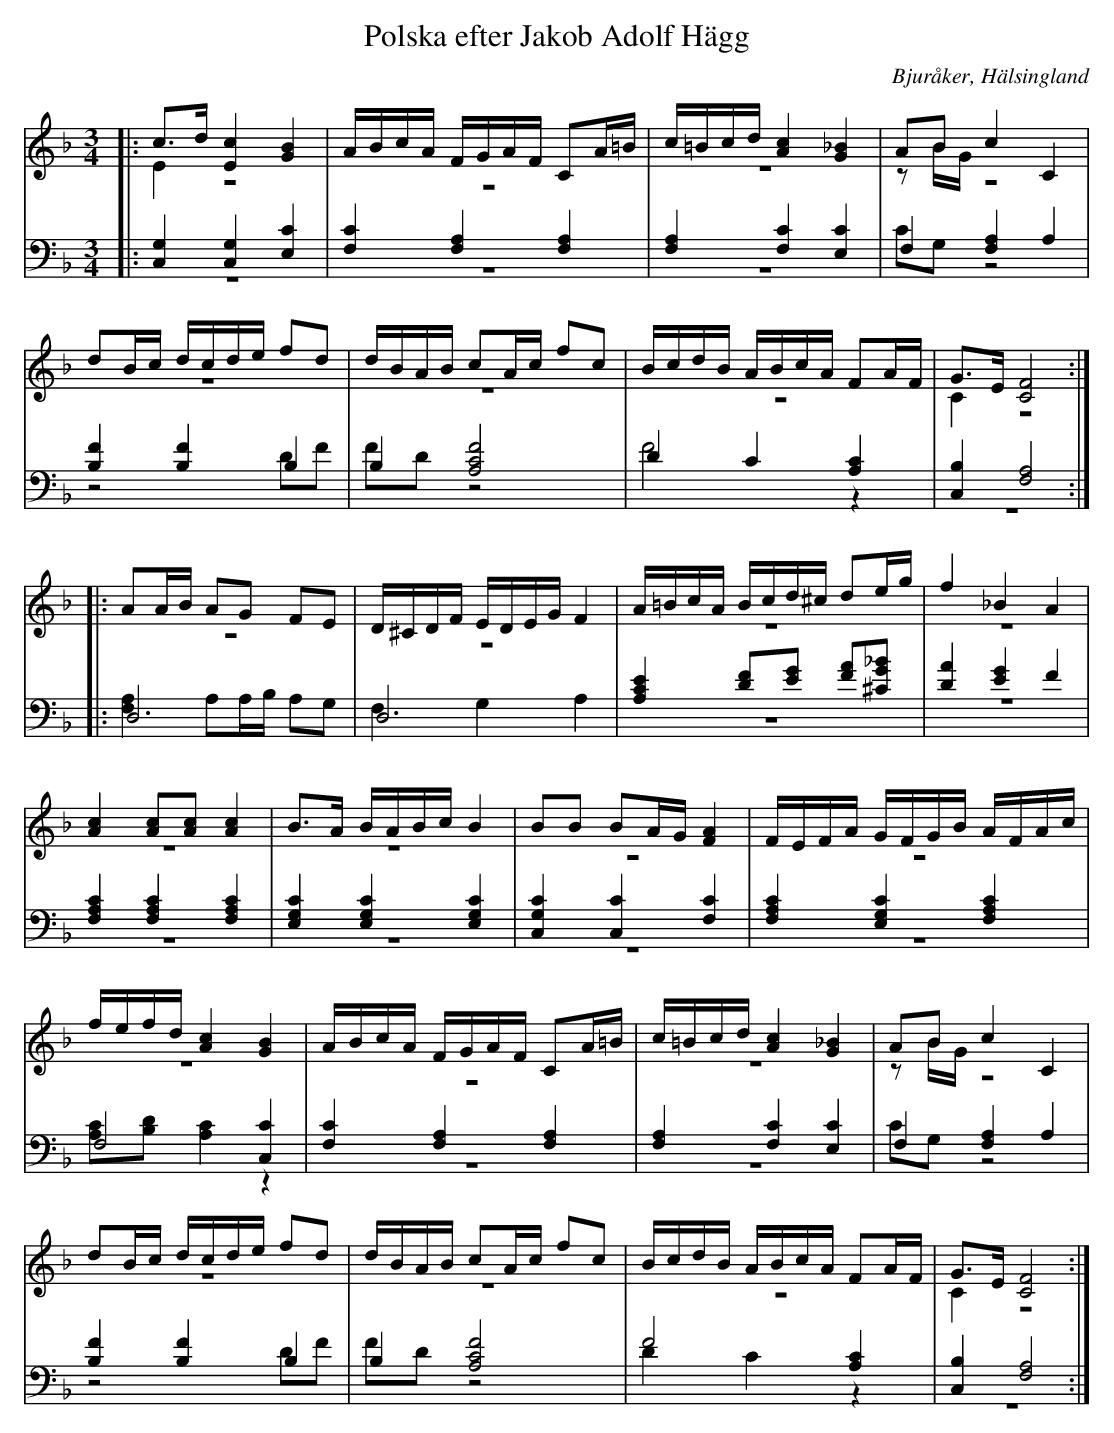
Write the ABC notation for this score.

X:1
T: Polska efter Jakob Adolf Hägg
O: Bjuråker, Hälsingland
M: 3/4
L: 1/16
K: F
V:1
V:2 merge
V:3
V:4 merge
V:1
|: c2>d2 [E4c4] [G4B4]|ABcA FGAF C2A=B|c=Bcd [A4c4] [G4_B4]|A2B2 c4 C4 |
d2Bc dcde f2d2|dBAB c2Ac f2c2|BcdB ABcA F2AF|G2>E2 [C8F8]:|
|:A2AB A2G2 F2E2|D^CDF EDEG F4|A=BcA Bcd^c d2eg|f4 _B4 A4 |
[A4c4] [A2c2][A2c2] [A4c4]|B2>A2 BABc B4|B2B2 B2AG [F4A4]|FEFA GFGB AFAc|
fefd [A4c4] [G4B4]|ABcA FGAF C2A=B|c=Bcd [A4c4] [G4_B4]|A2B2 c4 C4 |
d2Bc dcde f2d2|dBAB c2Ac f2c2|BcdB ABcA F2AF|G2>E2 [C8F8]:|
V:2
|:E4 z8|z12|z12|z2BG z8 |
z12|z12|z12|C4 z8:|
|:z12|z12|z12|z12 |
z12|z12|z12|z12|
z12|z12|z12|z2BG z8 |
z12|z12|z12|C4 z8:|
V:3 clef=bass
|: [C,4G,4] [C,4G,4] [E,4C4]|[F,4C4] [F,4A,4] [F,4A,4]|[F,4A,4] [F,4C4] [E,4C4]| F,4 [F,4A,4] A,4|
[B,4F4] [B,4F4] B,4|B,4 [A,8C8F8]|D4 C4 [A,4C4]|[C,4B,4] [F,8A,8]:|
|:D,12|D,12|[A,4C4E4] [D2F2][E2G2] [F2A2][^C2G2_B2]|
[D4A4] [E4G4] F4|[F,4A,4C4] [F,4A,4C4] [F,4A,4C4]|[E,4G,4C4] [E,4G,4C4] [E,4G,4C4]|[C,4G,4C4] [C,4C4] [F,4C4]|
[F,4A,4C4] [E,4G,4C4] [F,4A,4C4]|F,8 [C,4C4]|[F,4C4] [F,4A,4] [F,4A,4]|[F,4A,4] [F,4C4] [E,4C4]|
F,4 [F,4A,4] A,4|[B,4F4] [B,4F4] B,4|B,4 [A,8C8F8]|F8  [A,4C4]|[C,4B,4] [F,8A,8]:|
V:4 clef=bass
|:z12|z12|z12|C2G,2 z8 |
z8 D2F2|F2D2 z8|F8 z4|z12:|
|:[F,4A,4] A,2A,B, A,2G,2|F,4 G,4 A,4|z12|z12 |
z12|z12|z12|z12|
[A,2C2][B,2D2] [A,4C4] z4|z12|z12|C2G,2 z8 |
z8 D2F2|F2D2 z8|D4 C4 z4|z12:|
